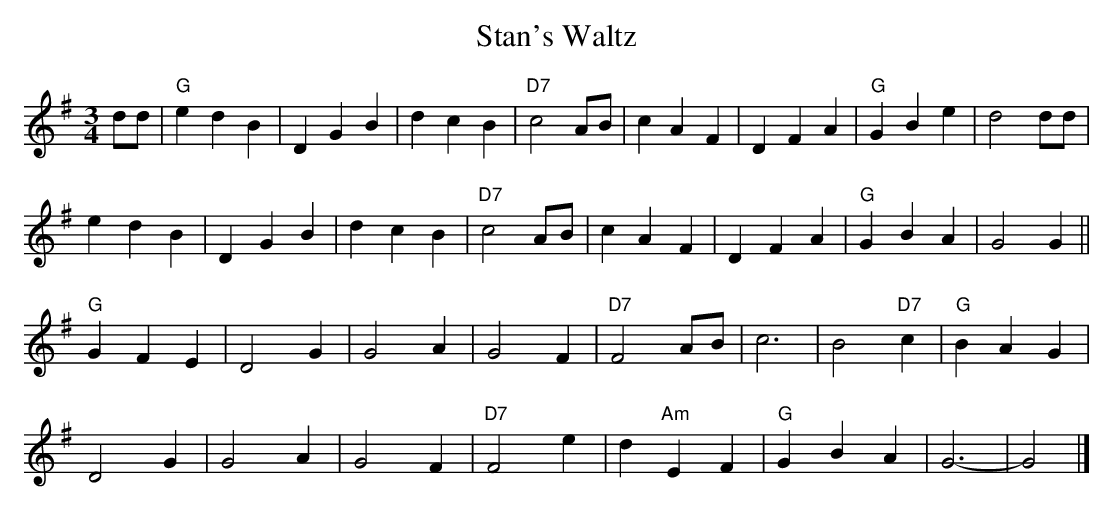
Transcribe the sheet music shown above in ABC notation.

X:1
T:Stan's Waltz
M:3/4
L:1/8
K:G
dd|"G"e2d2B2|D2G2B2|d2c2B2|"D7"c4AB|c2A2F2|D2F2A2|"G"G2B2e2|d4dd|
e2d2B2|D2G2B2|d2c2B2|"D7"c4AB|c2A2F2|D2F2A2|"G"G2B2A2|G4G2||
"G"G2F2E2|D4G2|G4A2|G4F2|"D7"F4AB|c6|B4"D7"c2|"G"B2A2G2|
D4G2|G4A2|G4F2|"D7"F4e2|d2"Am"E2F2|"G"G2B2A2|G6- |G4 |]
